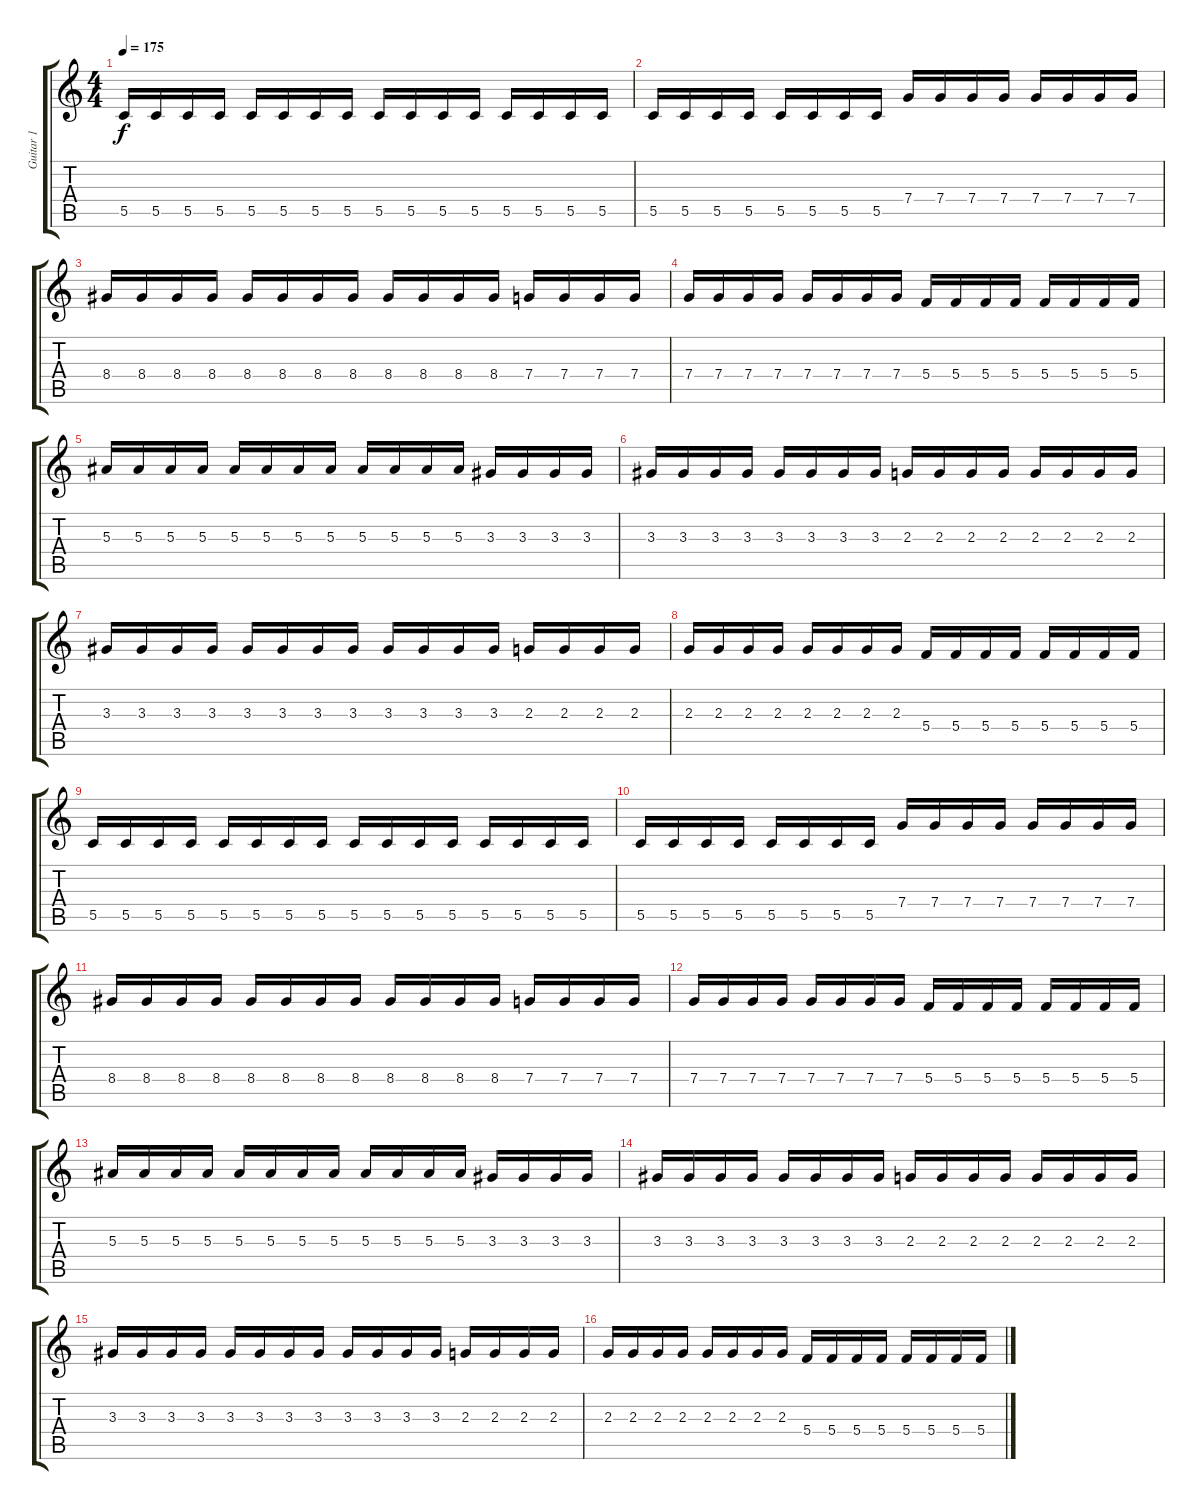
\track ("Guitar 1" "Guitar 1") {instrument distortionguitar}
\staff {score tabs}
\tuning (D4 A3 F3 C3 G2 C2) {hide}
\ts (4 4)
\tempo 175
\clef g2
\ks c
5.5.16{dy f} 5.5.16 5.5.16 5.5.16 5.5.16 5.5.16 5.5.16 5.5.16 5.5.16 5.5.16 5.5.16 5.5.16 5.5.16 5.5.16 5.5.16 5.5.16 |
5.5.16 5.5.16 5.5.16 5.5.16 5.5.16 5.5.16 5.5.16 5.5.16 7.4.16 7.4.16 7.4.16 7.4.16 7.4.16 7.4.16 7.4.16 7.4.16 |
8.4.16 8.4.16 8.4.16 8.4.16 8.4.16 8.4.16 8.4.16 8.4.16 8.4.16 8.4.16 8.4.16 8.4.16 7.4.16 7.4.16 7.4.16 7.4.16 |
7.4.16 7.4.16 7.4.16 7.4.16 7.4.16 7.4.16 7.4.16 7.4.16 5.4.16 5.4.16 5.4.16 5.4.16 5.4.16 5.4.16 5.4.16 5.4.16 |
5.3.16 5.3.16 5.3.16 5.3.16 5.3.16 5.3.16 5.3.16 5.3.16 5.3.16 5.3.16 5.3.16 5.3.16 3.3.16 3.3.16 3.3.16 3.3.16 |
3.3.16 3.3.16 3.3.16 3.3.16 3.3.16 3.3.16 3.3.16 3.3.16 2.3.16 2.3.16 2.3.16 2.3.16 2.3.16 2.3.16 2.3.16 2.3.16 |
3.3.16 3.3.16 3.3.16 3.3.16 3.3.16 3.3.16 3.3.16 3.3.16 3.3.16 3.3.16 3.3.16 3.3.16 2.3.16 2.3.16 2.3.16 2.3.16 |
2.3.16 2.3.16 2.3.16 2.3.16 2.3.16 2.3.16 2.3.16 2.3.16 5.4.16 5.4.16 5.4.16 5.4.16 5.4.16 5.4.16 5.4.16 5.4.16 |
5.5.16 5.5.16 5.5.16 5.5.16 5.5.16 5.5.16 5.5.16 5.5.16 5.5.16 5.5.16 5.5.16 5.5.16 5.5.16 5.5.16 5.5.16 5.5.16 |
5.5.16 5.5.16 5.5.16 5.5.16 5.5.16 5.5.16 5.5.16 5.5.16 7.4.16 7.4.16 7.4.16 7.4.16 7.4.16 7.4.16 7.4.16 7.4.16 |
8.4.16 8.4.16 8.4.16 8.4.16 8.4.16 8.4.16 8.4.16 8.4.16 8.4.16 8.4.16 8.4.16 8.4.16 7.4.16 7.4.16 7.4.16 7.4.16 |
7.4.16 7.4.16 7.4.16 7.4.16 7.4.16 7.4.16 7.4.16 7.4.16 5.4.16 5.4.16 5.4.16 5.4.16 5.4.16 5.4.16 5.4.16 5.4.16 |
5.3.16 5.3.16 5.3.16 5.3.16 5.3.16 5.3.16 5.3.16 5.3.16 5.3.16 5.3.16 5.3.16 5.3.16 3.3.16 3.3.16 3.3.16 3.3.16 |
3.3.16 3.3.16 3.3.16 3.3.16 3.3.16 3.3.16 3.3.16 3.3.16 2.3.16 2.3.16 2.3.16 2.3.16 2.3.16 2.3.16 2.3.16 2.3.16 |
3.3.16 3.3.16 3.3.16 3.3.16 3.3.16 3.3.16 3.3.16 3.3.16 3.3.16 3.3.16 3.3.16 3.3.16 2.3.16 2.3.16 2.3.16 2.3.16 |
2.3.16 2.3.16 2.3.16 2.3.16 2.3.16 2.3.16 2.3.16 2.3.16 5.4.16 5.4.16 5.4.16 5.4.16 5.4.16 5.4.16 5.4.16 5.4.16
